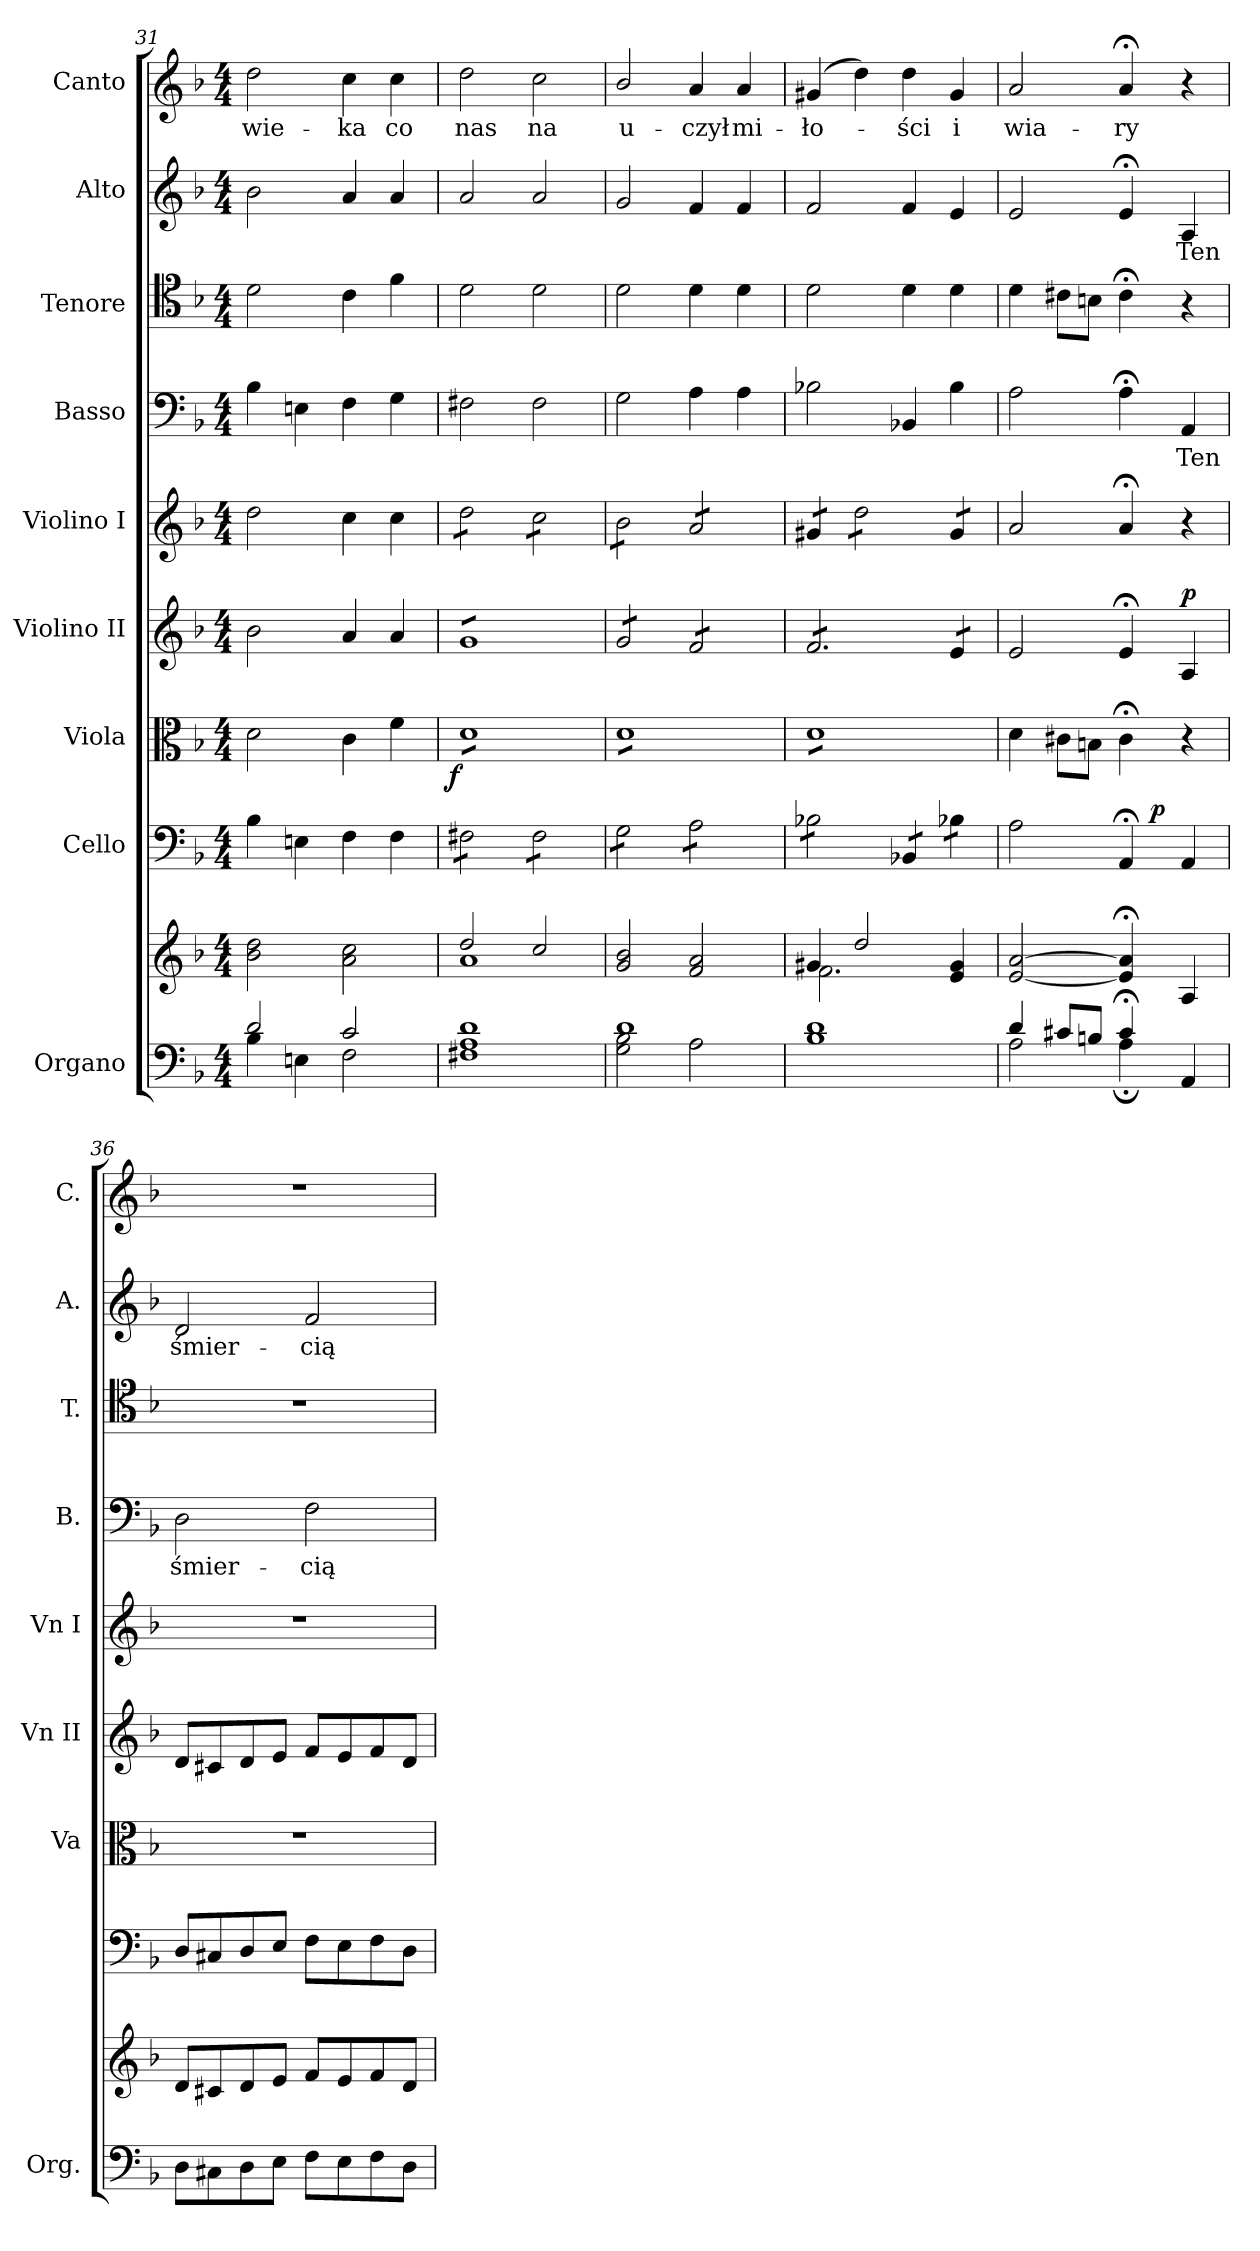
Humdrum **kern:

**kern	**kern	**kern	**dynam	**kern	**dynam	**kern	**dynam	**kern	**kern	**text	**kern	**kern	**text	**kern	**text
*part9	*part9	*part8	*part8	*part7	*part7	*part6	*part6	*part5	*part4	*part4	*part3	*part2	*part2	*part1	*part1
*staff10	*staff9	*staff8	*staff8	*staff7	*staff7	*staff6	*staff6	*staff5	*staff4	*staff4	*staff3	*staff2	*staff2	*staff1	*staff1
*I"Organo	*	*I"Cello	*	*I"Viola	*	*I"Violino II	*	*I"Violino I	*I"Basso	*	*I"Tenore	*I"Alto	*	*I"Canto	*
*I'Org.	*	*	*	*I'Va	*	*I'Vn II	*	*I'Vn I	*I'B.	*	*I'T.	*I'A.	*	*I'C.	*
*clefF4	*clefG2	*clefF4	*	*clefC3	*	*clefG2	*	*clefG2	*clefF4	*	*clefC4	*clefG2	*	*clefG2	*
*k[b-]	*k[b-]	*k[b-]	*	*k[b-]	*	*k[b-]	*	*k[b-]	*k[b-]	*	*k[b-]	*k[b-]	*	*k[b-]	*
*M4/4	*M4/4	*M4/4	*	*M4/4	*	*M4/4	*	*M4/4	*M4/4	*	*M4/4	*M4/4	*	*M4/4	*
=31	=31	=31	=31	=31	=31	=31	=31	=31	=31	=31	=31	=31	=31	=31	=31
*^	*	*	*	*	*	*	*	*	*	*	*	*	*	*	*
2d/	4B-\	2b-\ 2dd\	4B-\	.	2d\	.	2b-\	.	2dd\	4B-\	.	2d\	2b-\	.	2dd\	-wie-
.	4En\	.	4En\	.	.	.	.	.	.	4En\	.	.	.	.	.	.
2c/	2F\	2a\ 2cc\	4F\	.	4c\	.	4a/	.	4cc\	4F\	.	4c\	4a/	.	4cc\	-ka
.	.	.	4F\	.	4f\	.	4a/	.	4cc\	4G\	.	4f\	4a/	.	4cc\	co
*v	*v	*	*	*	*	*	*	*	*	*	*	*	*	*	*	*
=32	=32	=32	=32	=32	=32	=32	=32	=32	=32	=32	=32	=32	=32	=32	=32
*	*^	*	*	*	*	*	*	*	*	*	*	*	*	*	*
!	!	!	!	!	!	!LO:DY:b:rj	!	!	!	!	!	!	!	!	!	!
*	*	*	*tremolo	*	*	*	*	*	*	*	*	*	*	*	*	*
*	*	*	*	*	*tremolo	*	*	*	*	*	*	*	*	*	*	*
*	*	*	*	*	*	*	*tremolo	*	*	*	*	*	*	*	*	*
*	*	*	*	*	*	*	*	*	*tremolo	*	*	*	*	*	*	*
1F#X\ 1A\ 1d\	2dd/	1a\	8F#X\L	.	8d\L	f	8g/L	.	8dd\L	2F#X\	.	2d\	2a/	.	2dd\	nas
.	.	.	8F#X\	.	8d\	.	8g/	.	8dd\	.	.	.	.	.	.	.
.	.	.	8F#X\	.	8d\	.	8g/	.	8dd\	.	.	.	.	.	.	.
.	.	.	8F#X\J	.	8d\	.	8g/	.	8dd\J	.	.	.	.	.	.	.
.	2cc/	.	8F#\L	.	8d\	.	8g/	.	8cc\L	2F#\	.	2d\	2a/	.	2cc\	na
.	.	.	8F#\	.	8d\	.	8g/	.	8cc\	.	.	.	.	.	.	.
.	.	.	8F#\	.	8d\	.	8g/	.	8cc\	.	.	.	.	.	.	.
.	.	.	8F#\J	.	8d\J	.	8g/J	.	8cc\J	.	.	.	.	.	.	.
*	*v	*v	*	*	*	*	*	*	*	*	*	*	*	*	*	*
=33	=33	=33	=33	=33	=33	=33	=33	=33	=33	=33	=33	=33	=33	=33	=33
*^	*	*	*	*	*	*	*	*	*	*	*	*	*	*	*
1d/	2G\ 2B-\	2g/ 2b-/	8G\L	.	8d\L	.	8g/L	.	8b-\L	2G\	.	2d\	2g/	.	2b-/	u-
.	.	.	8G\	.	8d\	.	8g/	.	8b-\	.	.	.	.	.	.	.
.	.	.	8G\	.	8d\	.	8g/	.	8b-\	.	.	.	.	.	.	.
.	.	.	8G\J	.	8d\	.	8g/J	.	8b-\J	.	.	.	.	.	.	.
.	2A\	2f/ 2a/	8A\L	.	8d\	.	8f/L	.	8a/L	4A\	.	4d\	4f/	.	4a/	-czył
.	.	.	8A\	.	8d\	.	8f/	.	8a/	.	.	.	.	.	.	.
.	.	.	8A\	.	8d\	.	8f/	.	8a/	4A\	.	4d\	4f/	.	4a/	mi-
.	.	.	8A\J	.	8d\J	.	8f/J	.	8a/J	.	.	.	.	.	.	.
*v	*v	*	*	*	*	*	*	*	*	*	*	*	*	*	*	*
=34	=34	=34	=34	=34	=34	=34	=34	=34	=34	=34	=34	=34	=34	=34	=34
*	*^	*	*	*	*	*	*	*	*	*	*	*	*	*	*
1B-\ 1d\	4g#X/	2.f\	8B-X\L	.	8d\L	.	8f/L	.	8g#X/L	2B-X\	.	2d\	2f/	.	(4g#X/	-ło-
.	.	.	8B-X\	.	8d\	.	8f/	.	8g#X/J	.	.	.	.	.	.	.
.	2dd/	.	8B-X\	.	8d\	.	8f/	.	8dd\L	.	.	.	.	.	4dd\)	.
.	.	.	8B-X\J	.	8d\	.	8f/	.	8dd\	.	.	.	.	.	.	.
.	.	.	8BB-X/L	.	8d\	.	8f/	.	8dd\	4BB-X/	.	4d\	4f/	.	4dd\	-ści
.	.	.	8BB-X/J	.	8d\	.	8f/J	.	8dd\J	.	.	.	.	.	.	.
.	4e/ 4g#/	4ryy	8B-X\L	.	8d\	.	8e/L	.	8g#/L	4B-\	.	4d\	4e/	.	4g#/	i
.	.	.	8B-X\J	.	8d\J	.	8e/J	.	8g#/J	.	.	.	.	.	.	.
*	*	*	*	*	*	*	*	*	*Xtremolo	*	*	*	*	*	*	*
*	*	*	*	*	*	*	*Xtremolo	*	*	*	*	*	*	*	*	*
*	*	*	*	*	*Xtremolo	*	*	*	*	*	*	*	*	*	*	*
*	*	*	*Xtremolo	*	*	*	*	*	*	*	*	*	*	*	*	*
*	*v	*v	*	*	*	*	*	*	*	*	*	*	*	*	*	*
=35	=35	=35	=35	=35	=35	=35	=35	=35	=35	=35	=35	=35	=35	=35	=35
*^	*	*^	*	*	*	*	*	*	*	*	*	*	*	*	*
4d/	2A\	[2e/ [2a/	2A\	2ryy	.	4d\	.	2e/	.	2a/	2A\	.	4d\	2e/	.	2a/	wia-
8c#X/L	.	.	.	.	.	8c#X\L	.	.	.	.	.	.	8c#X\L	.	.	.	.
8Bn/J	.	.	.	.	.	8Bn\J	.	.	.	.	.	.	8Bn\J	.	.	.	.
4c#;</	4A;<\	4e];</ 4a];</	4AA;</	8ryy	.	4c#;<\	.	4e;</	.	4a;</	4A;<\	.	4c#;<\	4e;</	.	4a;</	-ry
!	!	!	!	!	!LO:DY:a	!	!	!	!	!	!	!	!	!	!	!	!
.	.	.	.	4.ryy	p	.	.	.	.	.	.	.	.	.	.	.	.
!	!	!	!	!	!	!	!	!	!LO:DY:a	!	!	!	!	!	!	!	!
4AA/	4ryy	4A/	4AA/	.	.	4r	.	4A/	p	4r	4AA/	Ten	4r	4A/	Ten	4r	.
*v	*v	*	*v	*v	*	*	*	*	*	*	*	*	*	*	*	*	*
=36	=36	=36	=36	=36	=36	=36	=36	=36	=36	=36	=36	=36	=36	=36	=36
8D\L	8d/L	8D/L	.	1r	.	8d/L	.	1r	2D\	śmier-	1r	2d/	śmier-	1r	.
8C#X\	8c#X/	8C#X/	.	.	.	8c#X/	.	.	.	.	.	.	.	.	.
8D\	8d/	8D/	.	.	.	8d/	.	.	.	.	.	.	.	.	.
8E\J	8e/J	8E/J	.	.	.	8e/J	.	.	.	.	.	.	.	.	.
8F\L	8f/L	8F\L	.	.	.	8f/L	.	.	2F\	-cią	.	2f/	-cią	.	.
8E\	8e/	8E\	.	.	.	8e/	.	.	.	.	.	.	.	.	.
8F\	8f/	8F\	.	.	.	8f/	.	.	.	.	.	.	.	.	.
8D\J	8d/J	8D\J	.	.	.	8d/J	.	.	.	.	.	.	.	.	.
=	=	=	=	=	=	=	=	=	=	=	=	=	=	=	=
*-	*-	*-	*-	*-	*-	*-	*-	*-	*-	*-	*-	*-	*-	*-	*-
